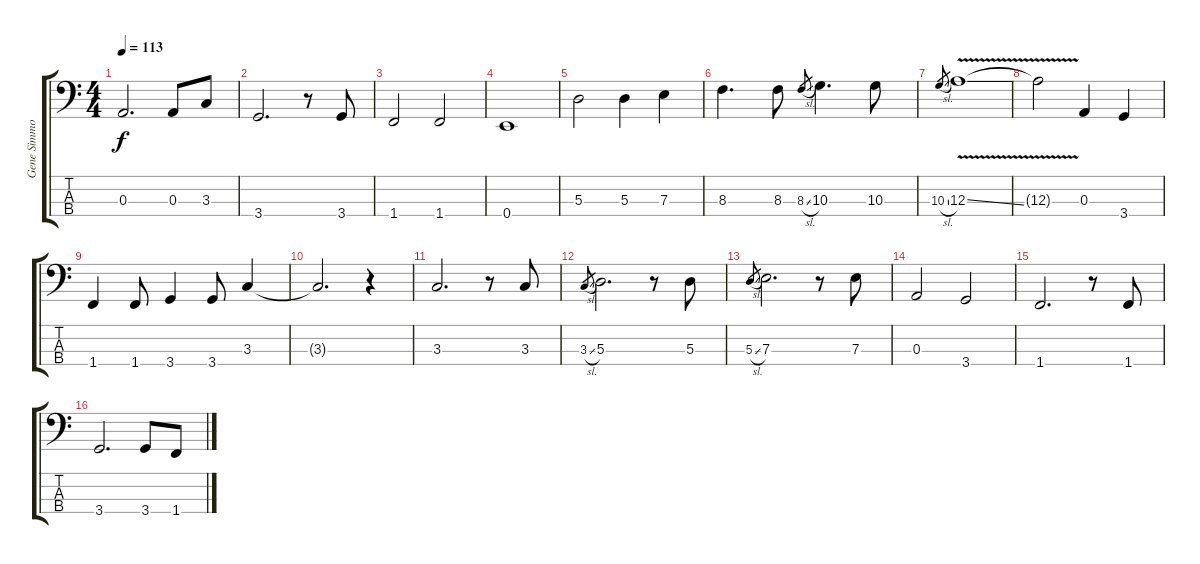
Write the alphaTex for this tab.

\track ("Gene Simmons" "Gene Simmo") {instrument electricbassfinger}
\staff {score tabs}
\tuning (G2 D2 A1 E1) {hide}
\ts (4 4)
\tempo 113
\clef f4
\ks c
0.3.2{d dy f} 0.3.8 3.3.8 |
3.4.2{d} r.8 3.4.8 |
1.4.2 1.4.2 |
0.4.1 |
5.3.2 5.3.4 7.3.4 |
8.3.4{d} 8.3.8 8.3{sl}.8{gr} 10.3.4{d} 10.3.8 |
10.3{sl}.8{gr} 12.3{v ss}.1 |
12.3{t}.2 0.3.4 3.4.4 |
1.4.4 1.4.8 3.4.4 3.4.8 3.3.4 |
3.3{t}.2{d} r.4 |
3.3.2{d} r.8 3.3.8 |
3.3{sl}.8{gr} 5.3.2{d} r.8 5.3.8 |
5.3{sl}.8{gr} 7.3.2{d} r.8 7.3.8 |
0.3.2 3.4.2 |
1.4.2{d} r.8 1.4.8 |
3.4.2{d} 3.4.8 1.4.8
